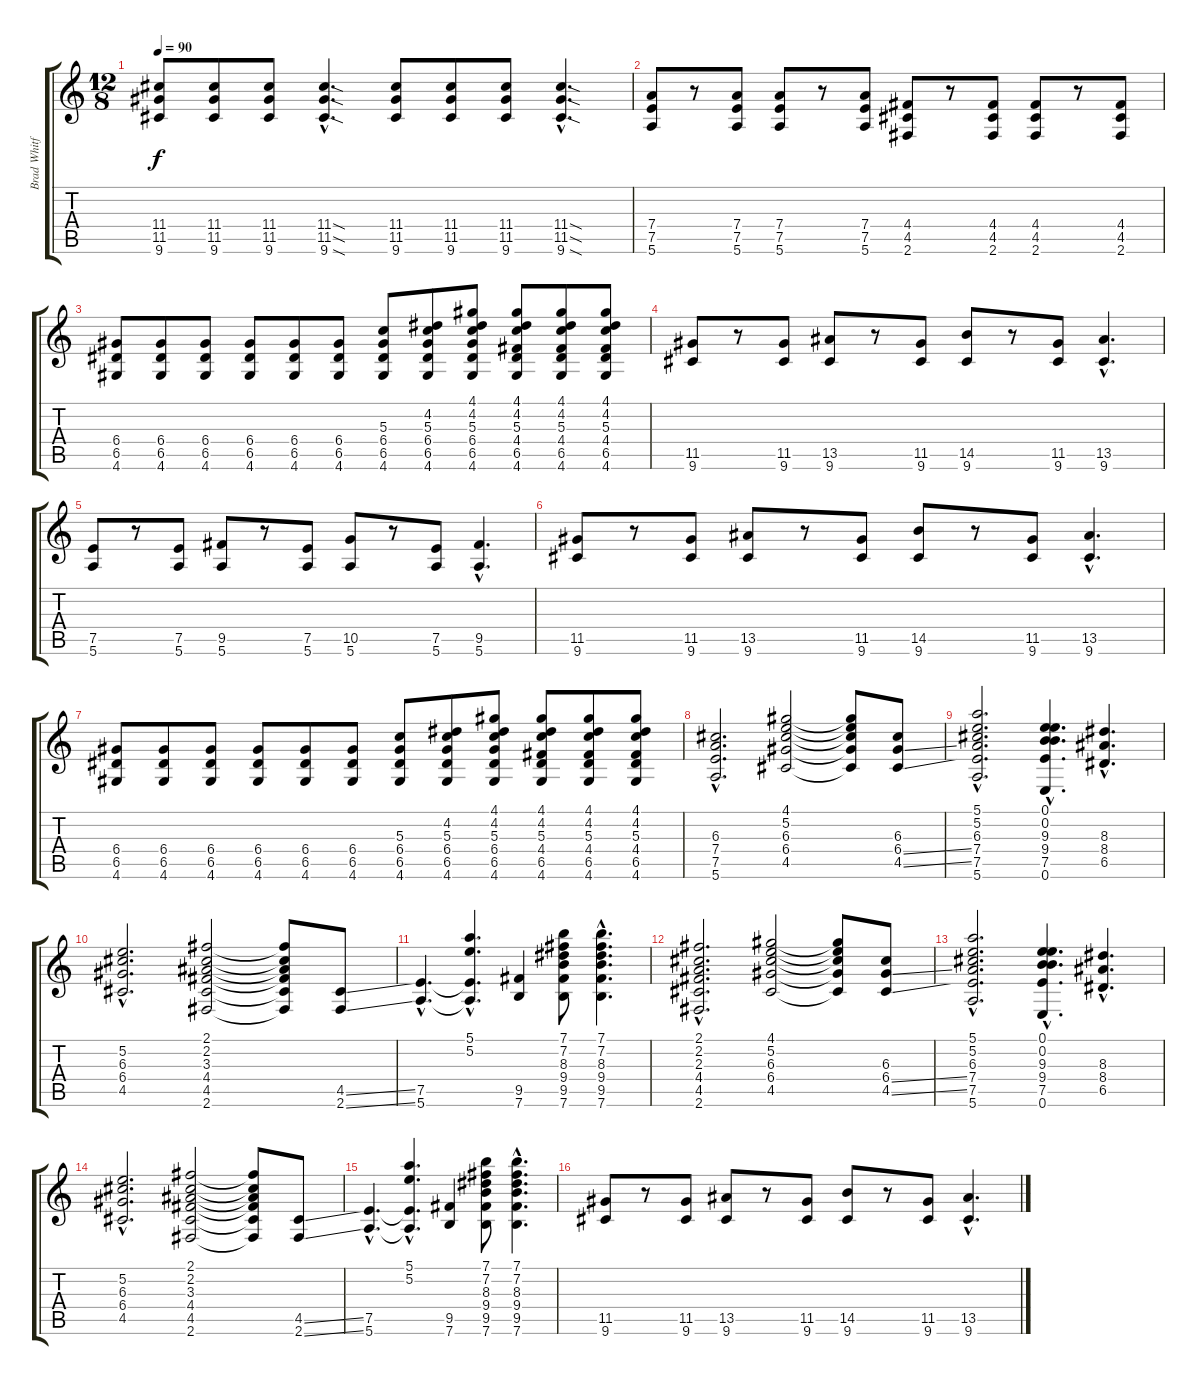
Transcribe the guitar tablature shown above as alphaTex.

\track ("Brad Whitford" "Brad Whitf") {instrument overdrivenguitar}
\staff {score tabs}
\tuning (E4 B3 G3 D3 A2 E2) {hide}
\ts (12 8)
\tempo 90
\clef g2
\ks c
(11.4 11.5 9.6).8{dy f} (11.4 11.5 9.6).8 (11.4 11.5 9.6).8 (11.4{sod hac} 11.5{sod hac} 9.6{sod hac}).4{d} (11.4 11.5 9.6).8 (11.4 11.5 9.6).8 (11.4 11.5 9.6).8 (11.4{sod hac} 11.5{sod hac} 9.6{sod hac}).4{d} |
(7.4 7.5 5.6).8 r.8 (7.4 7.5 5.6).8 (7.4 7.5 5.6).8 r.8 (7.4 7.5 5.6).8 (4.4 4.5 2.6).8 r.8 (4.4 4.5 2.6).8 (4.4 4.5 2.6).8 r.8 (4.4 4.5 2.6).8 |
(6.4 6.5 4.6).8 (6.4 6.5 4.6).8 (6.4 6.5 4.6).8 (6.4 6.5 4.6).8 (6.4 6.5 4.6).8 (6.4 6.5 4.6).8 (5.3 6.4 6.5 4.6).8 (4.2 5.3 6.4 6.5 4.6).8 (4.1 4.2 5.3 6.4 6.5 4.6).8 (4.1 4.2 5.3 4.4 6.5 4.6).8 (4.1 4.2 5.3 4.4 6.5 4.6).8 (4.1 4.2 5.3 4.4 6.5 4.6).8 |
(11.5 9.6).8 r.8 (11.5 9.6).8 (13.5 9.6).8 r.8 (11.5 9.6).8 (14.5 9.6).8 r.8 (11.5 9.6).8 (13.5{hac} 9.6{hac}).4{d} |
(7.5 5.6).8 r.8 (7.5 5.6).8 (9.5 5.6).8 r.8 (7.5 5.6).8 (10.5 5.6).8 r.8 (7.5 5.6).8 (9.5{hac} 5.6{hac}).4{d} |
(11.5 9.6).8 r.8 (11.5 9.6).8 (13.5 9.6).8 r.8 (11.5 9.6).8 (14.5 9.6).8 r.8 (11.5 9.6).8 (13.5{hac} 9.6{hac}).4{d} |
(6.4 6.5 4.6).8 (6.4 6.5 4.6).8 (6.4 6.5 4.6).8 (6.4 6.5 4.6).8 (6.4 6.5 4.6).8 (6.4 6.5 4.6).8 (5.3 6.4 6.5 4.6).8 (4.2 5.3 6.4 6.5 4.6).8 (4.1 4.2 5.3 6.4 6.5 4.6).8 (4.1 4.2 5.3 4.4 6.5 4.6).8 (4.1 4.2 5.3 4.4 6.5 4.6).8 (4.1 4.2 5.3 4.4 6.5 4.6).8 |
(6.3{hac} 7.4{hac} 7.5{hac} 5.6{hac}).2{d} (4.1 5.2 6.3 6.4 4.5).2 (4.1{t} 5.2{t} 6.3{t} 6.4{t} 4.5{t}).8 (6.3 6.4{ss} 4.5{ss}).8 |
(5.1{hac} 5.2{hac} 6.3{hac} 7.4{hac} 7.5{hac} 5.6{hac}).2{d} (0.1{hac} 0.2{hac} 9.3{hac} 9.4{hac} 7.5{hac} 0.6{hac}).4{d} (8.3{hac} 8.4{hac} 6.5{hac}).4{d} |
(5.2{hac} 6.3{hac} 6.4{hac} 4.5{hac}).2{d} (2.1 2.2 3.3 4.4 4.5 2.6).2 (2.1{t} 2.2{t} 3.3{t} 4.4{t} 4.5{t} 2.6{t}).8 (4.5{ss} 2.6{ss}).8 |
(7.5{hac} 5.6{hac}).4{d} (5.1{hac} 5.2{hac} 7.5{hac t} 5.6{hac t}).4{d} (9.5 7.6).4 (7.1 7.2 8.3 9.4 9.5 7.6).8 (7.1{hac} 7.2{hac} 8.3{hac} 9.4{hac} 9.5{hac} 7.6{hac}).4{d} |
(2.1{hac} 2.2{hac} 2.3{hac} 4.4{hac} 4.5{hac} 2.6{hac}).2{d} (4.1 5.2 6.3 6.4 4.5).2 (4.1{t} 5.2{t} 6.3{t} 6.4{t} 4.5{t}).8 (6.3 6.4{ss} 4.5{ss}).8 |
(5.1{hac} 5.2{hac} 6.3{hac} 7.4{hac} 7.5{hac} 5.6{hac}).2{d} (0.1{hac} 0.2{hac} 9.3{hac} 9.4{hac} 7.5{hac} 0.6{hac}).4{d} (8.3{hac} 8.4{hac} 6.5{hac}).4{d} |
(5.2{hac} 6.3{hac} 6.4{hac} 4.5{hac}).2{d} (2.1 2.2 3.3 4.4 4.5 2.6).2 (2.1{t} 2.2{t} 3.3{t} 4.4{t} 4.5{t} 2.6{t}).8 (4.5{ss} 2.6{ss}).8 |
(7.5{hac} 5.6{hac}).4{d} (5.1{hac} 5.2{hac} 7.5{hac t} 5.6{hac t}).4{d} (9.5 7.6).4 (7.1 7.2 8.3 9.4 9.5 7.6).8 (7.1{hac} 7.2{hac} 8.3{hac} 9.4{hac} 9.5{hac} 7.6{hac}).4{d} |
(11.5 9.6).8 r.8 (11.5 9.6).8 (13.5 9.6).8 r.8 (11.5 9.6).8 (14.5 9.6).8 r.8 (11.5 9.6).8 (13.5{hac} 9.6{hac}).4{d}
